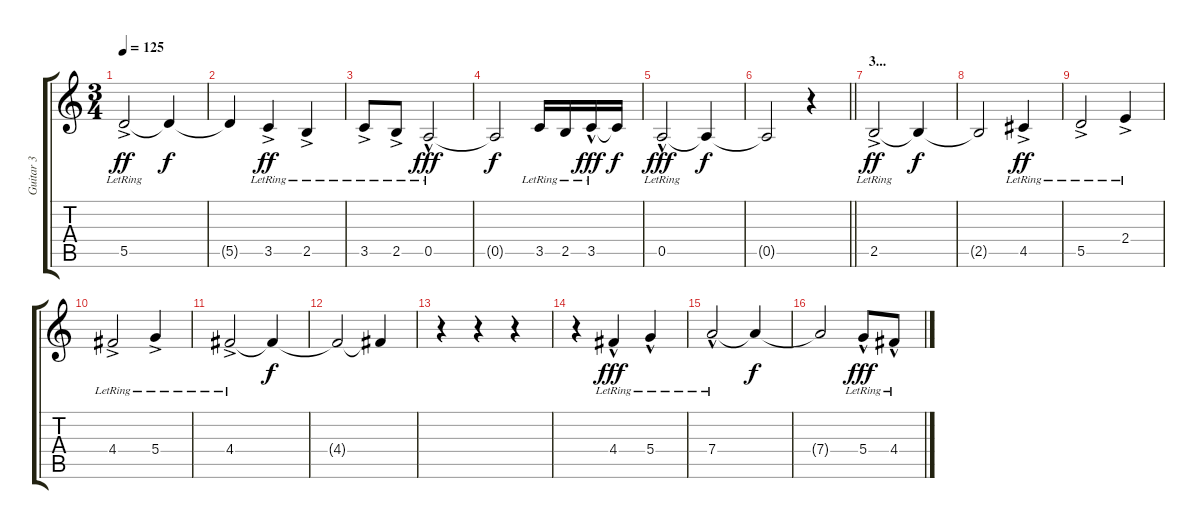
\track ("Guitar 3" "Guitar 3") {instrument acousticguitarnylon}
\staff {score tabs}
\tuning (E4 B3 G3 D3 A2 E2) {hide}
\ts (3 4)
\tempo 125
\clef g2
\ks c
5.5{ac lr}.2{dy ff} 5.5{t}.4{dy f} |
5.5{t}.4 3.5{ac lr}.4{dy ff} 2.5{ac lr}.4 |
3.5{ac lr}.8 2.5{ac lr}.8 0.5{hac lr}.2{dy fff} |
0.5{t}.2{dy f} 3.5{lr}.16 2.5{lr}.16 3.5{hac lr}.16{dy fff} 3.5{t}.16{dy f} |
0.5{hac lr}.2{dy fff} 0.5{t}.4{dy f} |
\barLineRight lightlight
0.5{t}.2 r.4 |
\section ("" "3...")
2.5{ac lr}.2{dy ff} 2.5{t}.4{dy f} |
2.5{t}.2 4.5{ac lr}.4{dy ff} |
5.5{ac lr}.2 2.4{ac lr}.4 |
4.4{ac lr}.2 5.4{ac lr}.4 |
4.4{ac lr}.2 4.4{t}.4{dy f} |
4.4{t}.2 4.4{t}.4 |
r.4 r.4 r.4 |
r.4 4.4{hac lr}.4{dy fff} 5.4{hac lr}.4 |
7.4{hac lr}.2 7.4{t}.4{dy f} |
7.4{t}.2 5.4{hac lr}.8{dy fff} 4.4{hac lr}.8
